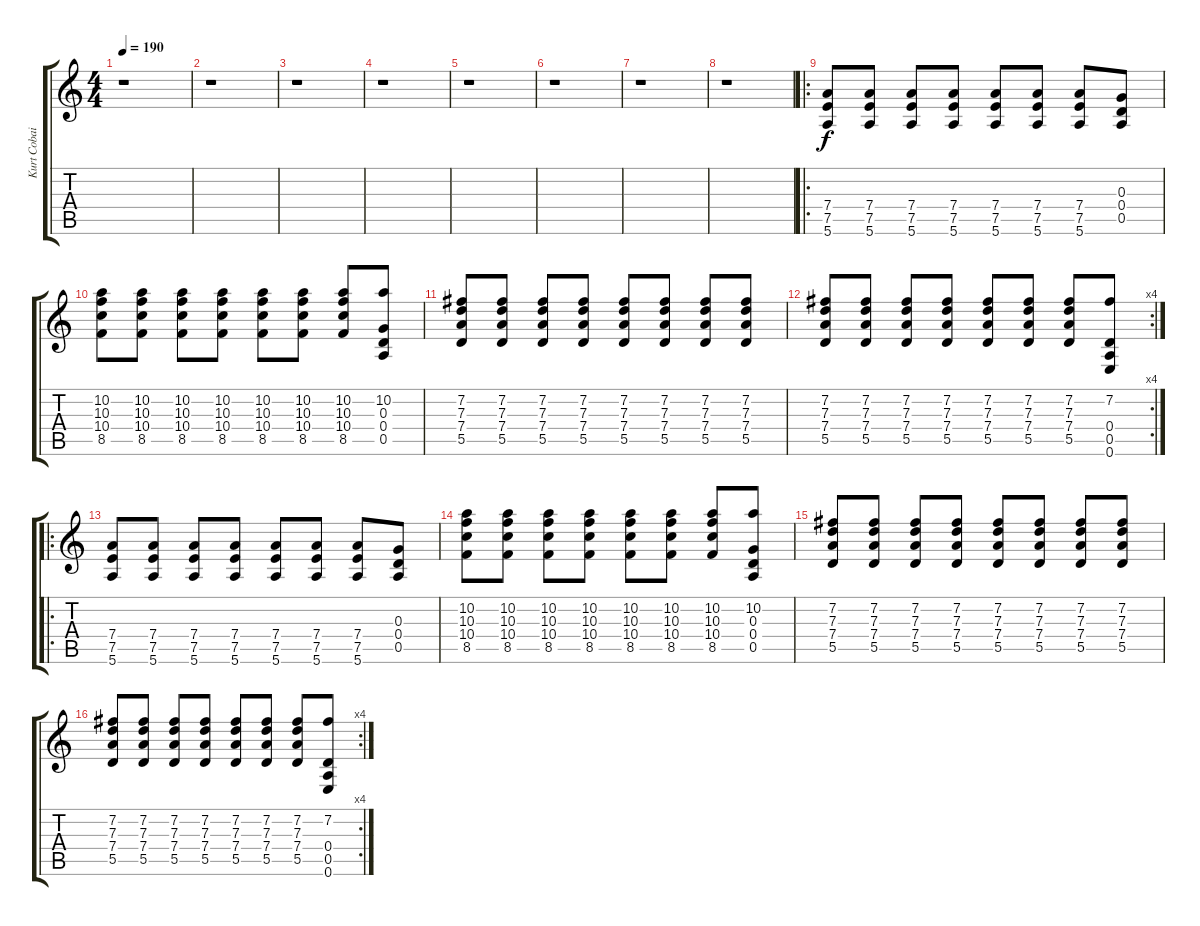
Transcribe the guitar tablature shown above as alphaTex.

\track ("Kurt Cobain (Guitar)" "Kurt Cobai") {instrument distortionguitar}
\staff {score tabs}
\tuning (E4 B3 G3 D3 A2 E2) {hide}
\ts (4 4)
\tempo 190
\clef g2
\ks c
r.1{dy f} |
r.1 |
r.1 |
r.1 |
r.1 |
r.1 |
r.1 |
r.1 |
\ro
(7.4 7.5 5.6).8 (7.4 7.5 5.6).8 (7.4 7.5 5.6).8 (7.4 7.5 5.6).8 (7.4 7.5 5.6).8 (7.4 7.5 5.6).8 (7.4 7.5 5.6).8 (0.3 0.4 0.5).8 |
(10.2 10.3 10.4 8.5).8 (10.2 10.3 10.4 8.5).8 (10.2 10.3 10.4 8.5).8 (10.2 10.3 10.4 8.5).8 (10.2 10.3 10.4 8.5).8 (10.2 10.3 10.4 8.5).8 (10.2 10.3 10.4 8.5).8 (10.2 0.3 0.4 0.5).8 |
(7.2 7.3 7.4 5.5).8 (7.2 7.3 7.4 5.5).8 (7.2 7.3 7.4 5.5).8 (7.2 7.3 7.4 5.5).8 (7.2 7.3 7.4 5.5).8 (7.2 7.3 7.4 5.5).8 (7.2 7.3 7.4 5.5).8 (7.2 7.3 7.4 5.5).8 |
\rc 4
(7.2 7.3 7.4 5.5).8 (7.2 7.3 7.4 5.5).8 (7.2 7.3 7.4 5.5).8 (7.2 7.3 7.4 5.5).8 (7.2 7.3 7.4 5.5).8 (7.2 7.3 7.4 5.5).8 (7.2 7.3 7.4 5.5).8 (7.2 0.4 0.5 0.6).8 |
\ro
(7.4 7.5 5.6).8 (7.4 7.5 5.6).8 (7.4 7.5 5.6).8 (7.4 7.5 5.6).8 (7.4 7.5 5.6).8 (7.4 7.5 5.6).8 (7.4 7.5 5.6).8 (0.3 0.4 0.5).8 |
(10.2 10.3 10.4 8.5).8 (10.2 10.3 10.4 8.5).8 (10.2 10.3 10.4 8.5).8 (10.2 10.3 10.4 8.5).8 (10.2 10.3 10.4 8.5).8 (10.2 10.3 10.4 8.5).8 (10.2 10.3 10.4 8.5).8 (10.2 0.3 0.4 0.5).8 |
(7.2 7.3 7.4 5.5).8 (7.2 7.3 7.4 5.5).8 (7.2 7.3 7.4 5.5).8 (7.2 7.3 7.4 5.5).8 (7.2 7.3 7.4 5.5).8 (7.2 7.3 7.4 5.5).8 (7.2 7.3 7.4 5.5).8 (7.2 7.3 7.4 5.5).8 |
\rc 4
(7.2 7.3 7.4 5.5).8 (7.2 7.3 7.4 5.5).8 (7.2 7.3 7.4 5.5).8 (7.2 7.3 7.4 5.5).8 (7.2 7.3 7.4 5.5).8 (7.2 7.3 7.4 5.5).8 (7.2 7.3 7.4 5.5).8 (7.2 0.4 0.5 0.6).8
